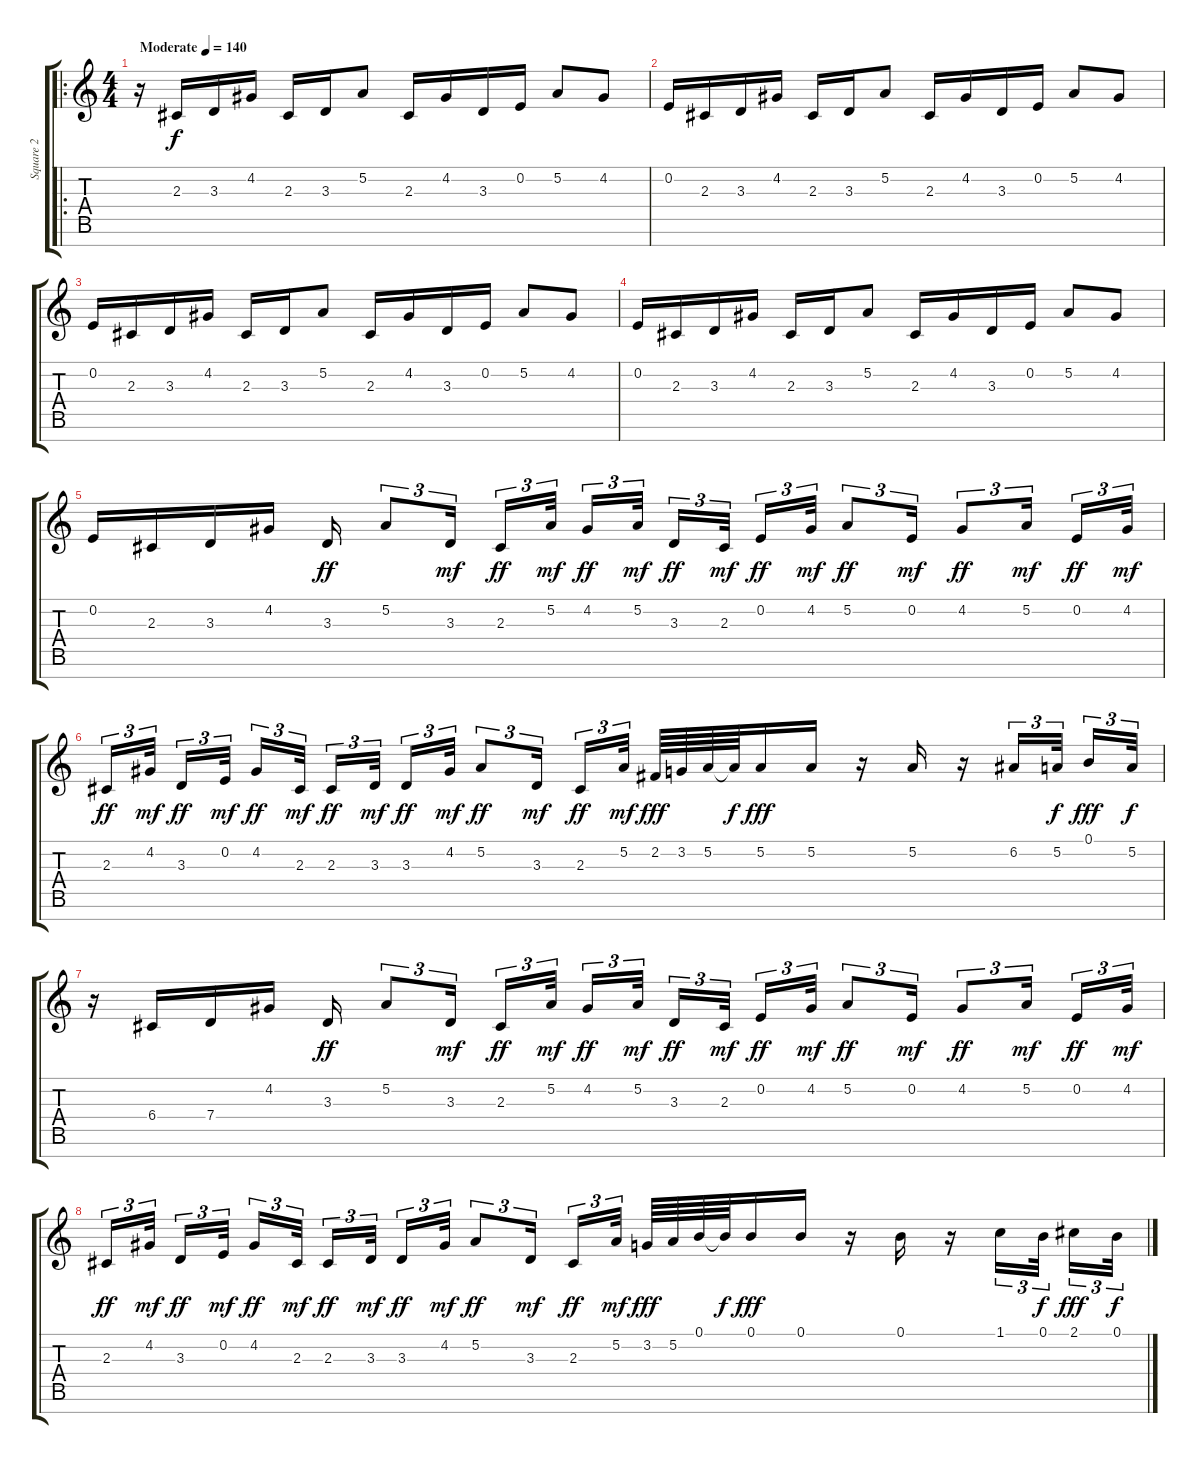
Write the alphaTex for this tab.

\track ("Square 2" "Square 2") {instrument lead1square}
\staff {score tabs}
\tuning (B4 E4 B3 G3 D3 A2 Eb2) {hide}
\ro
\ts (4 4)
\tempo (140 "Moderate")
\clef g2
\ks c
r.16{dy f instrument lead1square} 2.3.16 3.3.16 4.2.16 2.3.16 3.3.16 5.2.8 2.3.16 4.2.16 3.3.16 0.2.16 5.2.8 4.2.8 |
0.2.16 2.3.16 3.3.16 4.2.16 2.3.16 3.3.16 5.2.8 2.3.16 4.2.16 3.3.16 0.2.16 5.2.8 4.2.8 |
0.2.16 2.3.16 3.3.16 4.2.16 2.3.16 3.3.16 5.2.8 2.3.16 4.2.16 3.3.16 0.2.16 5.2.8 4.2.8 |
0.2.16 2.3.16 3.3.16 4.2.16 2.3.16 3.3.16 5.2.8 2.3.16 4.2.16 3.3.16 0.2.16 5.2.8 4.2.8 |
0.2.16 2.3.16 3.3.16 4.2.16 3.3.16{dy ff} 5.2.8{tu (3 2)} 3.3.16{tu (3 2) dy mf beam splitsecondary} 2.3.16{tu (3 2) dy ff} 5.2.32{tu (3 2) dy mf} 4.2.16{tu (3 2) dy ff} 5.2.32{tu (3 2) dy mf beam splitsecondary} 3.3.16{tu (3 2) dy ff} 2.3.32{tu (3 2) dy mf beam splitsecondary} 0.2.16{tu (3 2) dy ff} 4.2.32{tu (3 2) dy mf} 5.2.8{tu (3 2) dy ff} 0.2.16{tu (3 2) dy mf} 4.2.8{tu (3 2) dy ff} 5.2.16{tu (3 2) dy mf beam splitsecondary} 0.2.16{tu (3 2) dy ff} 4.2.32{tu (3 2) dy mf} |
2.3.16{tu (3 2) dy ff} 4.2.32{tu (3 2) dy mf beam splitsecondary} 3.3.16{tu (3 2) dy ff} 0.2.32{tu (3 2) dy mf beam splitsecondary} 4.2.16{tu (3 2) dy ff} 2.3.32{tu (3 2) dy mf beam splitsecondary} 2.3.16{tu (3 2) dy ff} 3.3.32{tu (3 2) dy mf} 3.3.16{tu (3 2) dy ff} 4.2.32{tu (3 2) dy mf} 5.2.8{tu (3 2) dy ff} 3.3.16{tu (3 2) dy mf beam splitsecondary} 2.3.16{tu (3 2) dy ff} 5.2.32{tu (3 2) dy mf} 2.2.64{dy fff} 3.2.64 5.2.64 5.2{t}.64{dy f} 5.2.16{dy fff} 5.2.16 r.16 5.2.16 r.16 6.2.16{tu (3 2)} 5.2.32{tu (3 2) dy f beam splitsecondary} 0.1.16{tu (3 2) dy fff} 5.2.32{tu (3 2) dy f} |
r.16 6.4.16 7.4.16 4.2.16 3.3.16{dy ff} 5.2.8{tu (3 2)} 3.3.16{tu (3 2) dy mf beam splitsecondary} 2.3.16{tu (3 2) dy ff} 5.2.32{tu (3 2) dy mf} 4.2.16{tu (3 2) dy ff} 5.2.32{tu (3 2) dy mf beam splitsecondary} 3.3.16{tu (3 2) dy ff} 2.3.32{tu (3 2) dy mf beam splitsecondary} 0.2.16{tu (3 2) dy ff} 4.2.32{tu (3 2) dy mf} 5.2.8{tu (3 2) dy ff} 0.2.16{tu (3 2) dy mf} 4.2.8{tu (3 2) dy ff} 5.2.16{tu (3 2) dy mf beam splitsecondary} 0.2.16{tu (3 2) dy ff} 4.2.32{tu (3 2) dy mf} |
2.3.16{tu (3 2) dy ff} 4.2.32{tu (3 2) dy mf beam splitsecondary} 3.3.16{tu (3 2) dy ff} 0.2.32{tu (3 2) dy mf beam splitsecondary} 4.2.16{tu (3 2) dy ff} 2.3.32{tu (3 2) dy mf beam splitsecondary} 2.3.16{tu (3 2) dy ff} 3.3.32{tu (3 2) dy mf} 3.3.16{tu (3 2) dy ff} 4.2.32{tu (3 2) dy mf} 5.2.8{tu (3 2) dy ff} 3.3.16{tu (3 2) dy mf beam splitsecondary} 2.3.16{tu (3 2) dy ff} 5.2.32{tu (3 2) dy mf} 3.2.64{dy fff} 5.2.64 0.1.64 0.1{t}.64{dy f} 0.1.16{dy fff} 0.1.16 r.16 0.1.16 r.16 1.1.16{tu (3 2)} 0.1.32{tu (3 2) dy f beam splitsecondary} 2.1.16{tu (3 2) dy fff} 0.1.32{tu (3 2) dy f}
